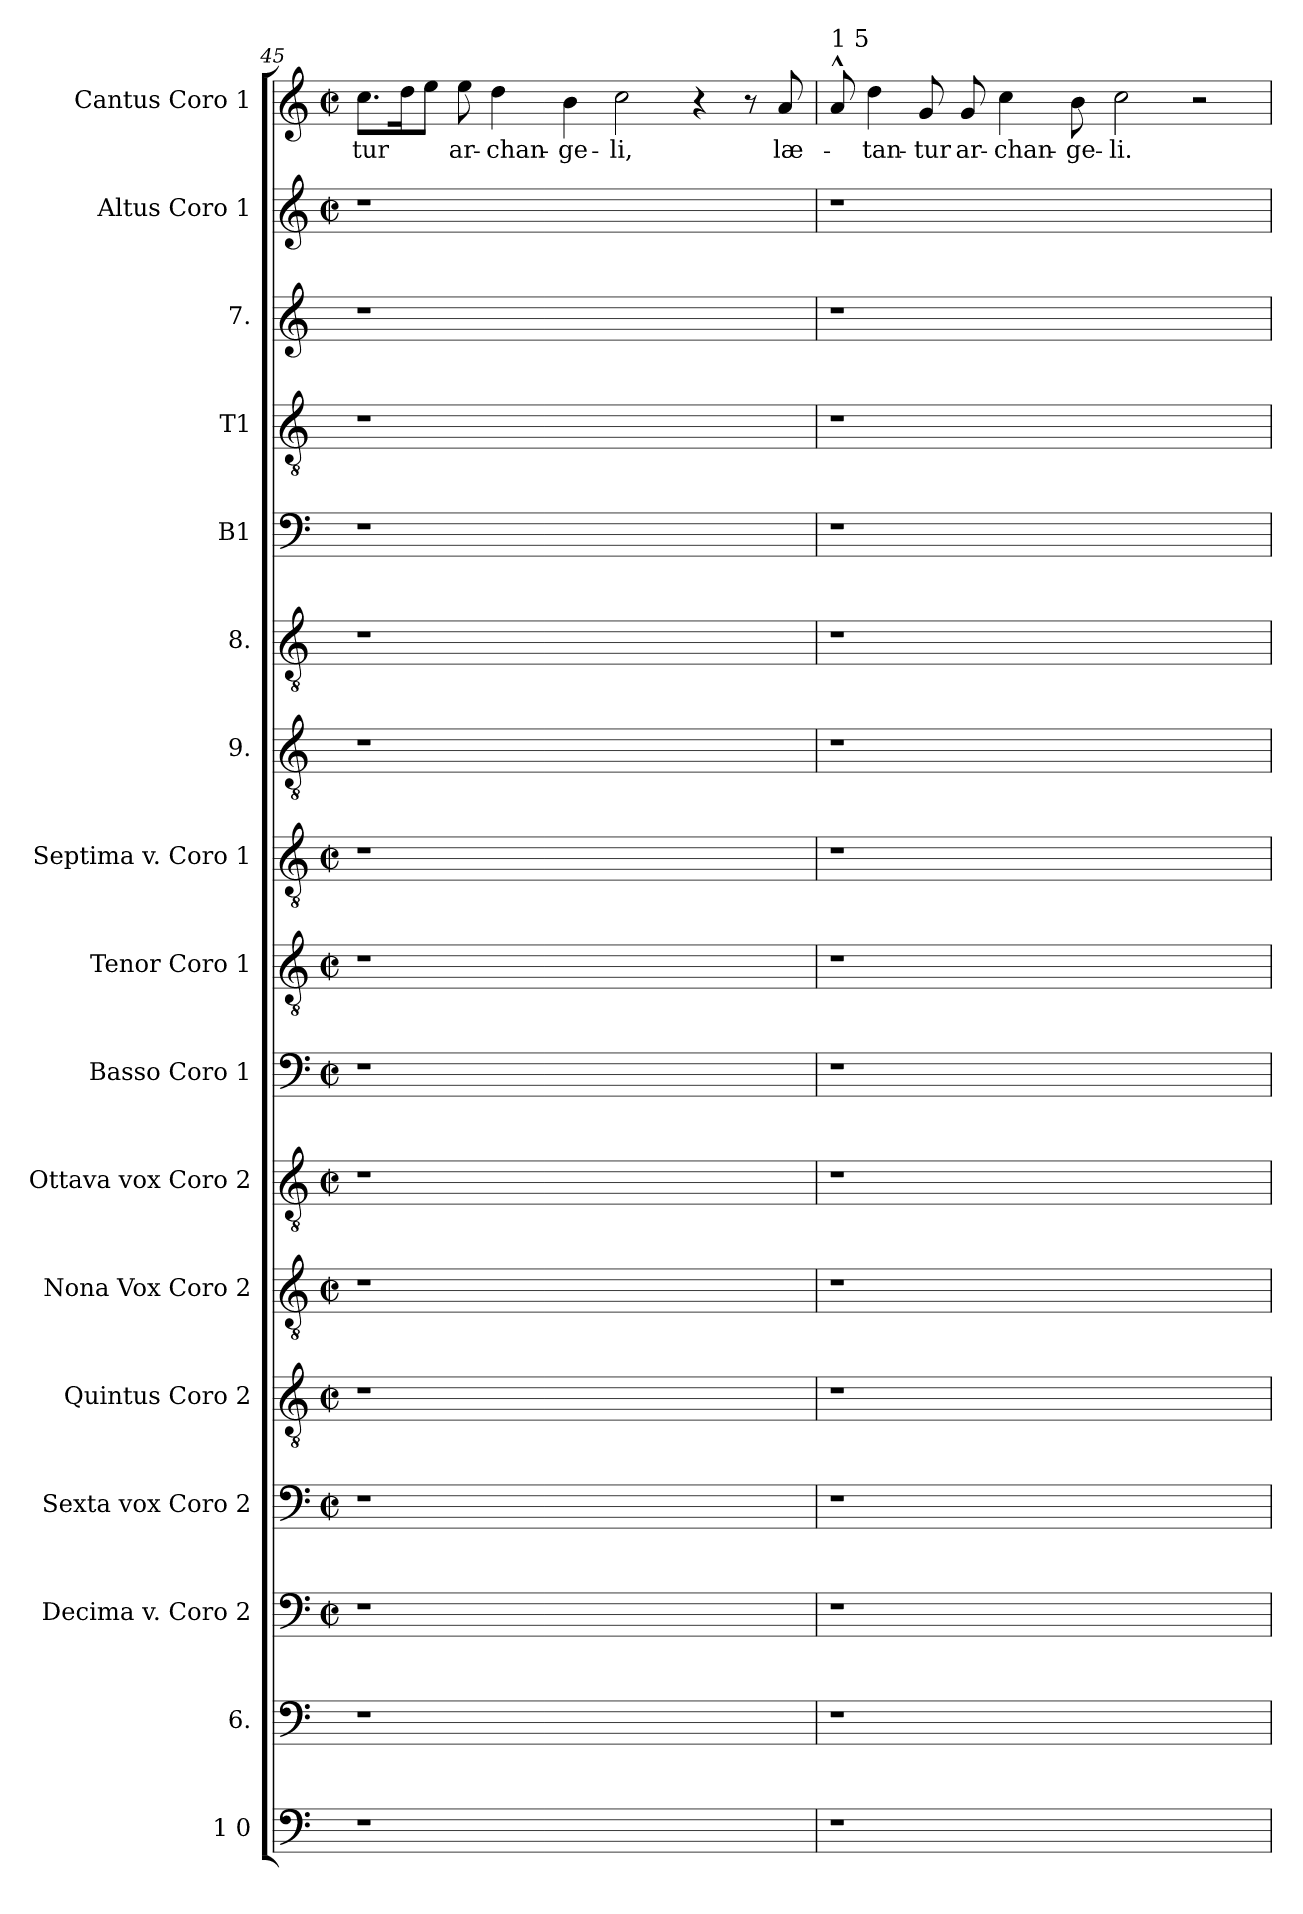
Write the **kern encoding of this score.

**kern	**kern	**kern	**kern	**kern	**kern	**kern	**kern	**kern	**kern	**kern	**kern	**kern	**kern	**kern	**kern	**kern	**text
*part17	*part16	*part15	*part14	*part13	*part12	*part11	*part10	*part9	*part8	*part7	*part6	*part5	*part4	*part3	*part2	*part1	*part1
*staff17	*staff16	*staff15	*staff14	*staff13	*staff12	*staff11	*staff10	*staff9	*staff8	*staff7	*staff6	*staff5	*staff4	*staff3	*staff2	*staff1	*staff1
*I"1 0	*I"6.	*I"Decima v. Coro 2	*I"Sexta vox Coro 2	*I"Quintus Coro 2	*I"Nona Vox Coro 2	*I"Ottava vox Coro 2	*I"Basso Coro 1	*I"Tenor Coro 1	*I"Septima v. Coro 1	*I"9.	*I"8.	*I"B1	*I"T1	*I"7.	*I"Altus Coro 1	*I"Cantus Coro 1	*
*	*	*	*	*	*	*	*	*	*	*	*	*I'B1	*I'T1	*	*I'A	*I'C	*
*clefF4	*clefF4	*clefF4	*clefF4	*clefGv2	*clefGv2	*clefGv2	*clefF4	*clefGv2	*clefGv2	*clefGv2	*clefGv2	*clefF4	*clefGv2	*clefG2	*clefG2	*clefG2	*
*k[]	*k[]	*k[]	*k[]	*k[]	*k[]	*k[]	*k[]	*k[]	*k[]	*k[]	*k[]	*k[]	*k[]	*k[]	*k[]	*k[]	*
*C:	*C:	*C:	*C:	*C:	*C:	*C:	*C:	*C:	*C:	*C:	*C:	*C:	*C:	*C:	*C:	*C:	*
*	*	*M2/2	*M2/2	*M2/2	*M2/2	*M2/2	*M2/2	*M2/2	*M2/2	*	*	*	*	*	*M2/2	*M2/2	*
*	*	*met(c|)	*met(c|)	*met(c|)	*met(c|)	*met(c|)	*met(c|)	*met(c|)	*met(c|)	*	*	*	*	*	*met(c|)	*met(c|)	*
=45	=45	=45	=45	=45	=45	=45	=45	=45	=45	=45	=45	=45	=45	=45	=45	=45	=45
!	!	!	!	!	!	!	!	!	!	!	!	!	!	!	!	!	!LO:LY:b
1r	1r	1r	1r	1r	1r	1r	1r	1r	1r	1r	1r	1r	1r	1r	1r	8.cc\L	-tur
.	.	.	.	.	.	.	.	.	.	.	.	.	.	.	.	16dd\k	.
.	.	.	.	.	.	.	.	.	.	.	.	.	.	.	.	8ee\J	.
!	!	!	!	!	!	!	!	!	!	!	!	!	!	!	!	!	!LO:LY:b
.	.	.	.	.	.	.	.	.	.	.	.	.	.	.	.	8ee\	ar-
!	!	!	!	!	!	!	!	!	!	!	!	!	!	!	!	!	!LO:LY:b
.	.	.	.	.	.	.	.	.	.	.	.	.	.	.	.	4dd\	-chan-
!	!	!	!	!	!	!	!	!	!	!	!	!	!	!	!	!	!LO:LY:b
.	.	.	.	.	.	.	.	.	.	.	.	.	.	.	.	4b\	-ge-
!	!	!	!	!	!	!	!	!	!	!	!	!	!	!	!	!	!LO:LY:b
1ryy	1ryy	1ryy	1ryy	1ryy	1ryy	1ryy	1ryy	1ryy	1ryy	1ryy	1ryy	1ryy	1ryy	1ryy	1ryy	2cc\	-li,
.	.	.	.	.	.	.	.	.	.	.	.	.	.	.	.	4r	.
.	.	.	.	.	.	.	.	.	.	.	.	.	.	.	.	8r	.
!	!	!	!	!	!	!	!	!	!	!	!	!	!	!	!	!	!LO:LY:b
.	.	.	.	.	.	.	.	.	.	.	.	.	.	.	.	8a/	læ-
!!LO:LB:g=z
=46	=46	=46	=46	=46	=46	=46	=46	=46	=46	=46	=46	=46	=46	=46	=46	=46	=46
!	!	!	!	!	!	!	!	!	!	!	!	!	!	!	!	!LO:TX:a:t=1 5	!
1r	1r	1r	1r	1r	1r	1r	1r	1r	1r	1r	1r	1r	1r	1r	1r	8a^^</	.
!	!	!	!	!	!	!	!	!	!	!	!	!	!	!	!	!	!LO:LY:b
.	.	.	.	.	.	.	.	.	.	.	.	.	.	.	.	4dd\	-tan-
!	!	!	!	!	!	!	!	!	!	!	!	!	!	!	!	!	!LO:LY:b:rj
.	.	.	.	.	.	.	.	.	.	.	.	.	.	.	.	8g/	-tur
!	!	!	!	!	!	!	!	!	!	!	!	!	!	!	!	!	!LO:LY:b
.	.	.	.	.	.	.	.	.	.	.	.	.	.	.	.	8g/	ar-
!	!	!	!	!	!	!	!	!	!	!	!	!	!	!	!	!	!LO:LY:b
.	.	.	.	.	.	.	.	.	.	.	.	.	.	.	.	4cc\	-chan-
!	!	!	!	!	!	!	!	!	!	!	!	!	!	!	!	!	!LO:LY:b
.	.	.	.	.	.	.	.	.	.	.	.	.	.	.	.	8b\	-ge-
!	!	!	!	!	!	!	!	!	!	!	!	!	!	!	!	!	!LO:LY:b:rj
1ryy	1ryy	1ryy	1ryy	1ryy	1ryy	1ryy	1ryy	1ryy	1ryy	1ryy	1ryy	1ryy	1ryy	1ryy	1ryy	2cc\	-li.
.	.	.	.	.	.	.	.	.	.	.	.	.	.	.	.	2r	.
=	=	=	=	=	=	=	=	=	=	=	=	=	=	=	=	=	=
*-	*-	*-	*-	*-	*-	*-	*-	*-	*-	*-	*-	*-	*-	*-	*-	*-	*-
